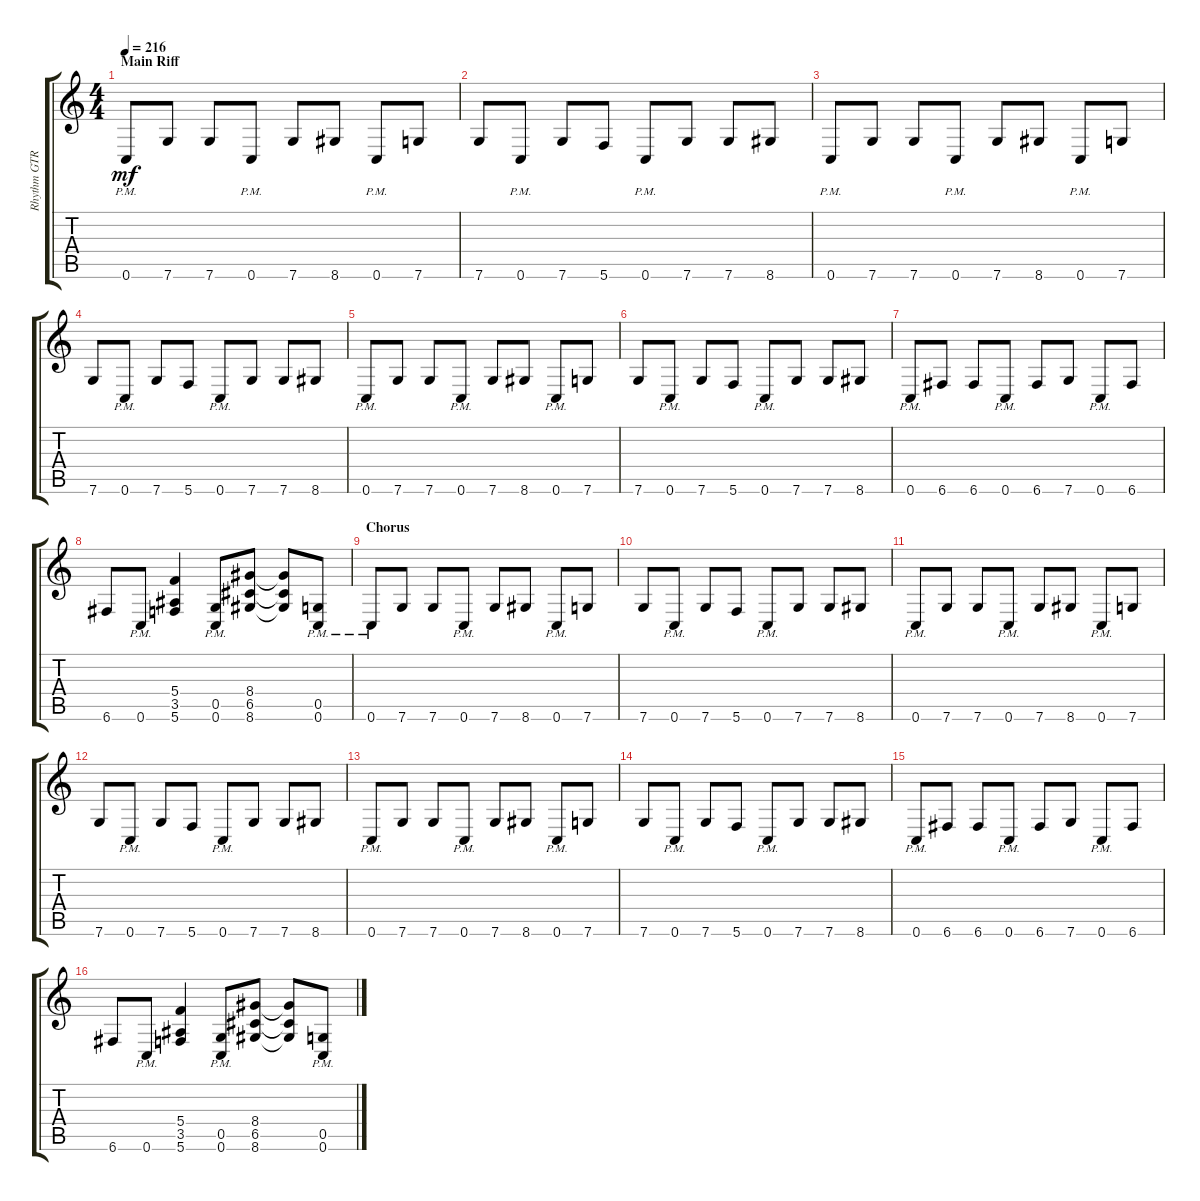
\track ("Rhythm GTR 1" "Rhythm GTR") {instrument overdrivenguitar}
\staff {score tabs}
\tuning (D4 A3 F3 C3 G2 C2) {hide}
\ts (4 4)
\section ("" "Main Riff")
\tempo 216
\clef g2
\ks aminor
0.6{pm}.8{dy mf} 7.6.8 7.6.8 0.6{pm}.8 7.6.8 8.6.8 0.6{pm}.8 7.6.8 |
7.6.8 0.6{pm}.8 7.6.8 5.6.8 0.6{pm}.8 7.6.8 7.6.8 8.6.8 |
0.6{pm}.8 7.6.8 7.6.8 0.6{pm}.8 7.6.8 8.6.8 0.6{pm}.8 7.6.8 |
7.6.8 0.6{pm}.8 7.6.8 5.6.8 0.6{pm}.8 7.6.8 7.6.8 8.6.8 |
0.6{pm}.8 7.6.8 7.6.8 0.6{pm}.8 7.6.8 8.6.8 0.6{pm}.8 7.6.8 |
7.6.8 0.6{pm}.8 7.6.8 5.6.8 0.6{pm}.8 7.6.8 7.6.8 8.6.8 |
0.6{pm}.8 6.6.8 6.6.8 0.6{pm}.8 6.6.8 7.6.8 0.6{pm}.8 6.6.8 |
6.6.8 0.6{pm}.8 (5.4 3.5 5.6).4 (0.5{pm} 0.6{pm}).8 (8.4 6.5 8.6).8 (8.4{t} 6.5{t} 8.6{t}).8 (0.5{pm} 0.6{pm}).8 |
\section ("" "Chorus")
0.6{pm}.8 7.6.8 7.6.8 0.6{pm}.8 7.6.8 8.6.8 0.6{pm}.8 7.6.8 |
7.6.8 0.6{pm}.8 7.6.8 5.6.8 0.6{pm}.8 7.6.8 7.6.8 8.6.8 |
0.6{pm}.8 7.6.8 7.6.8 0.6{pm}.8 7.6.8 8.6.8 0.6{pm}.8 7.6.8 |
7.6.8 0.6{pm}.8 7.6.8 5.6.8 0.6{pm}.8 7.6.8 7.6.8 8.6.8 |
0.6{pm}.8 7.6.8 7.6.8 0.6{pm}.8 7.6.8 8.6.8 0.6{pm}.8 7.6.8 |
7.6.8 0.6{pm}.8 7.6.8 5.6.8 0.6{pm}.8 7.6.8 7.6.8 8.6.8 |
0.6{pm}.8 6.6.8 6.6.8 0.6{pm}.8 6.6.8 7.6.8 0.6{pm}.8 6.6.8 |
6.6.8 0.6{pm}.8 (5.4 3.5 5.6).4 (0.5{pm} 0.6{pm}).8 (8.4 6.5 8.6).8 (8.4{t} 6.5{t} 8.6{t}).8 (0.5{pm} 0.6{pm}).8
